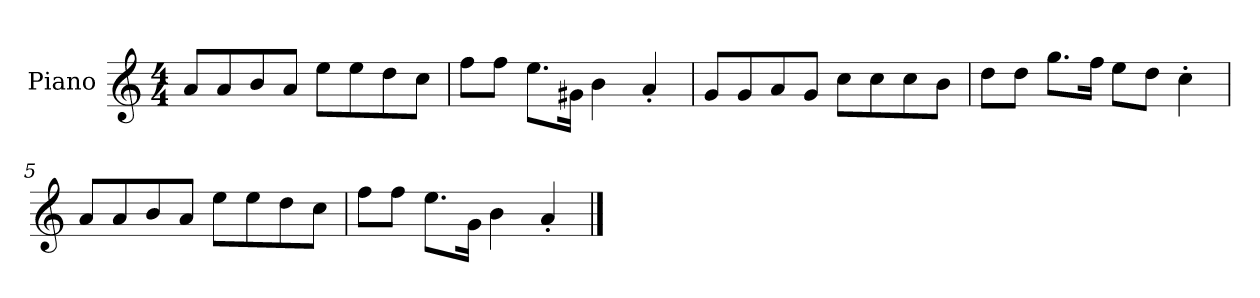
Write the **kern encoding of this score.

**kern
*part1
*staff1
*I"Piano
*I'P-no
*clefG2
*k[]
*M4/4
*MM90
=1
8a/L
8a/
8b/
8a/J
8ee\L
8ee\
8dd\
8cc\J
=2
8ff\L
8ff\J
8.ee\L
16g#X\Jk
4b\
4a'/
=3
8g/L
8g/
8a/
8g/J
8cc\L
8cc\
8cc\
8b\J
=4
8dd\L
8dd\J
8.gg\L
16ff\Jk
8ee\L
8dd\J
4cc'\
=5
8a/L
8a/
8b/
8a/J
8ee\L
8ee\
8dd\
8cc\J
!!LO:LB:g=z
=6
8ff\L
8ff\J
8.ee\L
16g\Jk
4b\
4a'/
==
*-
